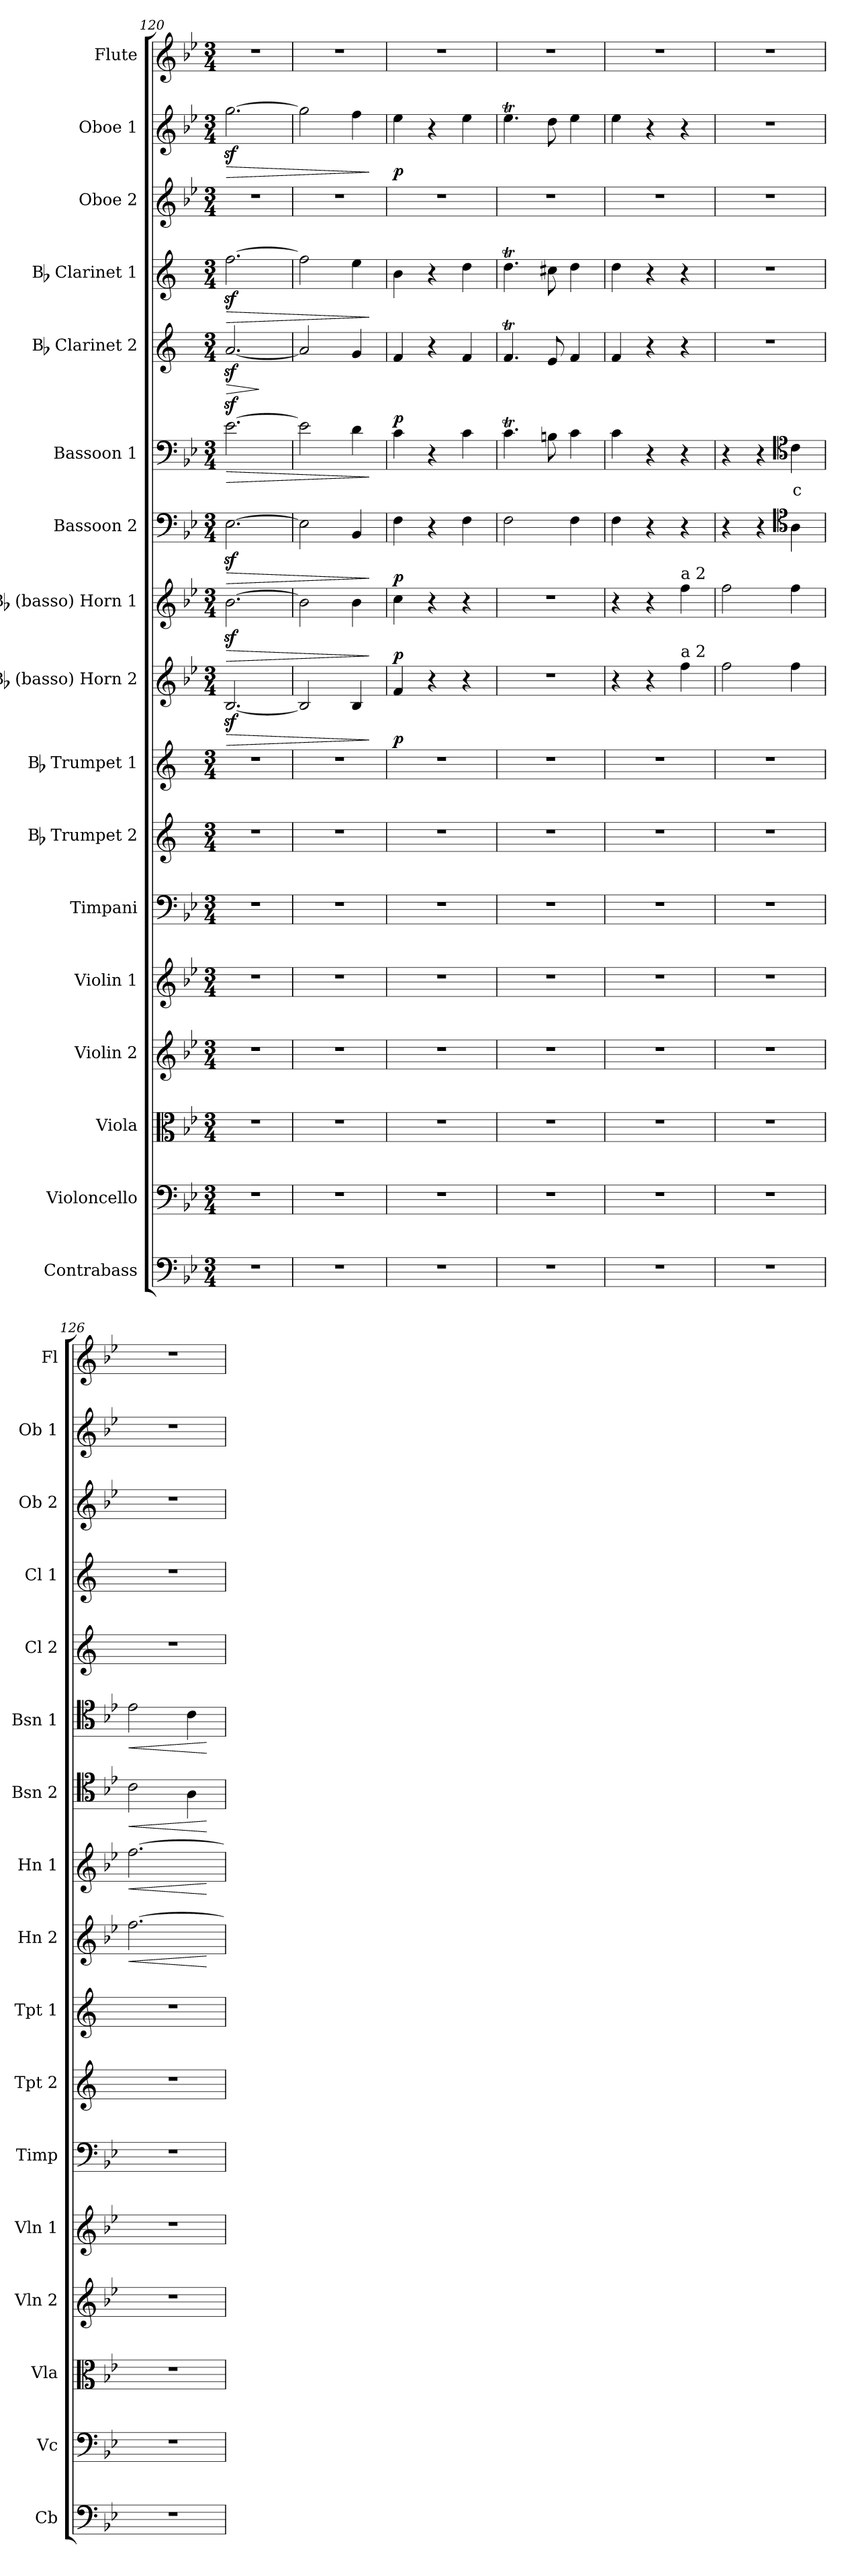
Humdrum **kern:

**kern	**kern	**kern	**kern	**kern	**kern	**kern	**kern	**kern	**dynam	**kern	**dynam	**kern	**dynam	**kern	**text	**dynam	**kern	**dynam	**kern	**dynam	**kern	**kern	**dynam	**kern
*part17	*part16	*part15	*part14	*part13	*part12	*part11	*part10	*part9	*part9	*part8	*part8	*part7	*part7	*part6	*part6	*part6	*part5	*part5	*part4	*part4	*part3	*part2	*part2	*part1
*staff17	*staff16	*staff15	*staff14	*staff13	*staff12	*staff11	*staff10	*staff9	*staff9	*staff8	*staff8	*staff7	*staff7	*staff6	*staff6	*staff6	*staff5	*staff5	*staff4	*staff4	*staff3	*staff2	*staff2	*staff1
*I"Contrabass	*I"Violoncello	*I"Viola	*I"Violin 2	*I"Violin 1	*I"Timpani	*I"Bb Trumpet 2	*I"Bb Trumpet 1	*I"Bb (basso) Horn 2	*	*I"Bb (basso) Horn 1	*	*I"Bassoon 2	*	*I"Bassoon 1	*	*	*I"Bb Clarinet 2	*	*I"Bb Clarinet 1	*	*I"Oboe 2	*I"Oboe 1	*	*I"Flute
*I'Cb	*I'Vc	*I'Vla	*I'Vln 2	*I'Vln 1	*I'Timp	*I'Tpt 2	*I'Tpt 1	*I'Hn 2	*	*I'Hn 1	*	*I'Bsn 2	*	*I'Bsn 1	*	*	*I'Cl 2	*	*I'Cl 1	*	*I'Ob 2	*I'Ob 1	*	*I'Fl
*clefF4	*clefF4	*clefC3	*clefG2	*clefG2	*clefF4	*clefG2	*clefG2	*clefG2	*	*clefG2	*	*clefF4	*	*clefF4	*	*	*clefG2	*	*clefG2	*	*clefG2	*clefG2	*	*clefG2
*ITrd7c12	*	*	*	*	*	*ITrd1c2	*ITrd1c2	*ITrd8c14	*	*ITrd8c14	*	*	*	*	*	*	*ITrd1c2	*	*ITrd1c2	*	*	*	*	*
*k[b-e-]	*k[b-e-]	*k[b-e-]	*k[b-e-]	*k[b-e-]	*k[b-e-]	*k[b-e-]	*k[b-e-]	*k[b-e-]	*	*k[b-e-]	*	*k[b-e-]	*	*k[b-e-]	*	*	*k[b-e-]	*	*k[b-e-]	*	*k[b-e-]	*k[b-e-]	*	*k[b-e-]
*M3/4	*M3/4	*M3/4	*M3/4	*M3/4	*M3/4	*M3/4	*M3/4	*M3/4	*	*M3/4	*	*M3/4	*	*M3/4	*	*	*M3/4	*	*M3/4	*	*M3/4	*M3/4	*	*M3/4
=120	=120	=120	=120	=120	=120	=120	=120	=120	=120	=120	=120	=120	=120	=120	=120	=120	=120	=120	=120	=120	=120	=120	=120	=120
!	!	!	!	!	!	!	!	!	!LO:HP:b	!	!LO:HP:b	!	!LO:HP:b	!	!	!LO:HP:b	!	!LO:HP:b	!	!LO:HP:b	!	!	!LO:HP:b	!
2.r	2.r	2.r	2.r	2.r	2.r	2.r	2.r	[2.BB-z</	>	[2.B-z<\	>	[2.E-z<\	>	[2.e-z<\	.	>	[2.gz</	>	[2.ee-z<\	>	2.r	[2.ggz<\	>	2.r
.	.	.	.	.	.	.	.	.	.	.	.	.	.	.	.	.	.	]	.	.	.	.	.	.
=121	=121	=121	=121	=121	=121	=121	=121	=121	=121	=121	=121	=121	=121	=121	=121	=121	=121	=121	=121	=121	=121	=121	=121	=121
2.r	2.r	2.r	2.r	2.r	2.r	2.r	2.r	2BB-/]	.	2B-\]	.	2E-\]	.	2e-\]	.	.	2g/]	.	2ee-\]	.	2.r	2gg\]	.	2.r
.	.	.	.	.	.	.	.	4BB-/	.	4B-\	.	4BB-/	.	4d\	.	.	4f/	.	4dd\	.	.	4ff\	.	.
.	.	.	.	.	.	.	.	.	]	.	]	.	]	.	.	]	.	.	.	]	.	.	]	.
=122	=122	=122	=122	=122	=122	=122	=122	=122	=122	=122	=122	=122	=122	=122	=122	=122	=122	=122	=122	=122	=122	=122	=122	=122
!	!	!	!	!	!	!	!	!	!LO:DY:b	!	!LO:DY:b	!	!LO:DY:b	!	!	!LO:DY:b	!	!	!	!	!	!	!LO:DY:b	!
2.r	2.r	2.r	2.r	2.r	2.r	2.r	2.r	4F/	p	4c\	p	4F\	p	4c\	.	p	4e-/	.	4a\	.	2.r	4ee-\	p	2.r
.	.	.	.	.	.	.	.	4r	.	4r	.	4r	.	4r	.	.	4r	.	4r	.	.	4r	.	.
.	.	.	.	.	.	.	.	4r	.	4r	.	4F\	.	4c\	.	.	4e-/	.	4cc\	.	.	4ee-\	.	.
=123	=123	=123	=123	=123	=123	=123	=123	=123	=123	=123	=123	=123	=123	=123	=123	=123	=123	=123	=123	=123	=123	=123	=123	=123
2.r	2.r	2.r	2.r	2.r	2.r	2.r	2.r	2.r	.	2.r	.	2F\	.	4.cT\	.	.	4.e-T/	.	4.ccT\	.	2.r	4.ee-T\	.	2.r
.	.	.	.	.	.	.	.	.	.	.	.	.	.	8Bn\	.	.	8d/	.	8bn\	.	.	8dd\	.	.
.	.	.	.	.	.	.	.	.	.	.	.	4F\	.	4c\	.	.	4e-/	.	4cc\	.	.	4ee-\	.	.
=124	=124	=124	=124	=124	=124	=124	=124	=124	=124	=124	=124	=124	=124	=124	=124	=124	=124	=124	=124	=124	=124	=124	=124	=124
2.r	2.r	2.r	2.r	2.r	2.r	2.r	2.r	4r	.	4r	.	4F\	.	4c\	.	.	4e-/	.	4cc\	.	2.r	4ee-\	.	2.r
.	.	.	.	.	.	.	.	4r	.	4r	.	4r	.	4r	.	.	4r	.	4r	.	.	4r	.	.
!	!	!	!	!	!	!	!	!	!	!LO:TX:a:t=a 2	!	!	!	!	!	!	!	!	!	!	!	!	!	!
!	!	!	!	!	!	!	!	!LO:TX:a:t=a 2	!	!	!	!	!	!	!	!	!	!	!	!	!	!	!	!
.	.	.	.	.	.	.	.	4f\	.	4f\	.	4r	.	4r	.	.	4r	.	4r	.	.	4r	.	.
=125	=125	=125	=125	=125	=125	=125	=125	=125	=125	=125	=125	=125	=125	=125	=125	=125	=125	=125	=125	=125	=125	=125	=125	=125
2.r	2.r	2.r	2.r	2.r	2.r	2.r	2.r	2f\	.	2f\	.	4r	.	4r	.	.	2.r	.	2.r	.	2.r	2.r	.	2.r
.	.	.	.	.	.	.	.	.	.	.	.	4r	.	4r	.	.	.	.	.	.	.	.	.	.
*	*	*	*	*	*	*	*	*	*	*	*	*clefC4	*	*clefC4	*	*	*	*	*	*	*	*	*	*
!	!	!	!	!	!	!	!	!	!	!	!	!	!	!	!LO:LY:b:color=#FF0000	!	!	!	!	!	!	!	!	!
.	.	.	.	.	.	.	.	4f\	.	4f\	.	4A\	.	4c\	c	.	.	.	.	.	.	.	.	.
=126	=126	=126	=126	=126	=126	=126	=126	=126	=126	=126	=126	=126	=126	=126	=126	=126	=126	=126	=126	=126	=126	=126	=126	=126
!	!	!	!	!	!	!	!	!	!LO:HP:b	!	!LO:HP:b	!	!LO:HP:b	!	!	!LO:HP:b	!	!	!	!	!	!	!	!
2.r	2.r	2.r	2.r	2.r	2.r	2.r	2.r	[2.f\	<	[2.f\	<	2c\	<	2e-\	.	<	2.r	.	2.r	.	2.r	2.r	.	2.r
.	.	.	.	.	.	.	.	.	.	.	.	4A\	.	4c\	.	.	.	.	.	.	.	.	.	.
.	.	.	.	.	.	.	.	.	[	.	[	.	[	.	.	[	.	.	.	.	.	.	.	.
=	=	=	=	=	=	=	=	=	=	=	=	=	=	=	=	=	=	=	=	=	=	=	=	=
*-	*-	*-	*-	*-	*-	*-	*-	*-	*-	*-	*-	*-	*-	*-	*-	*-	*-	*-	*-	*-	*-	*-	*-	*-
